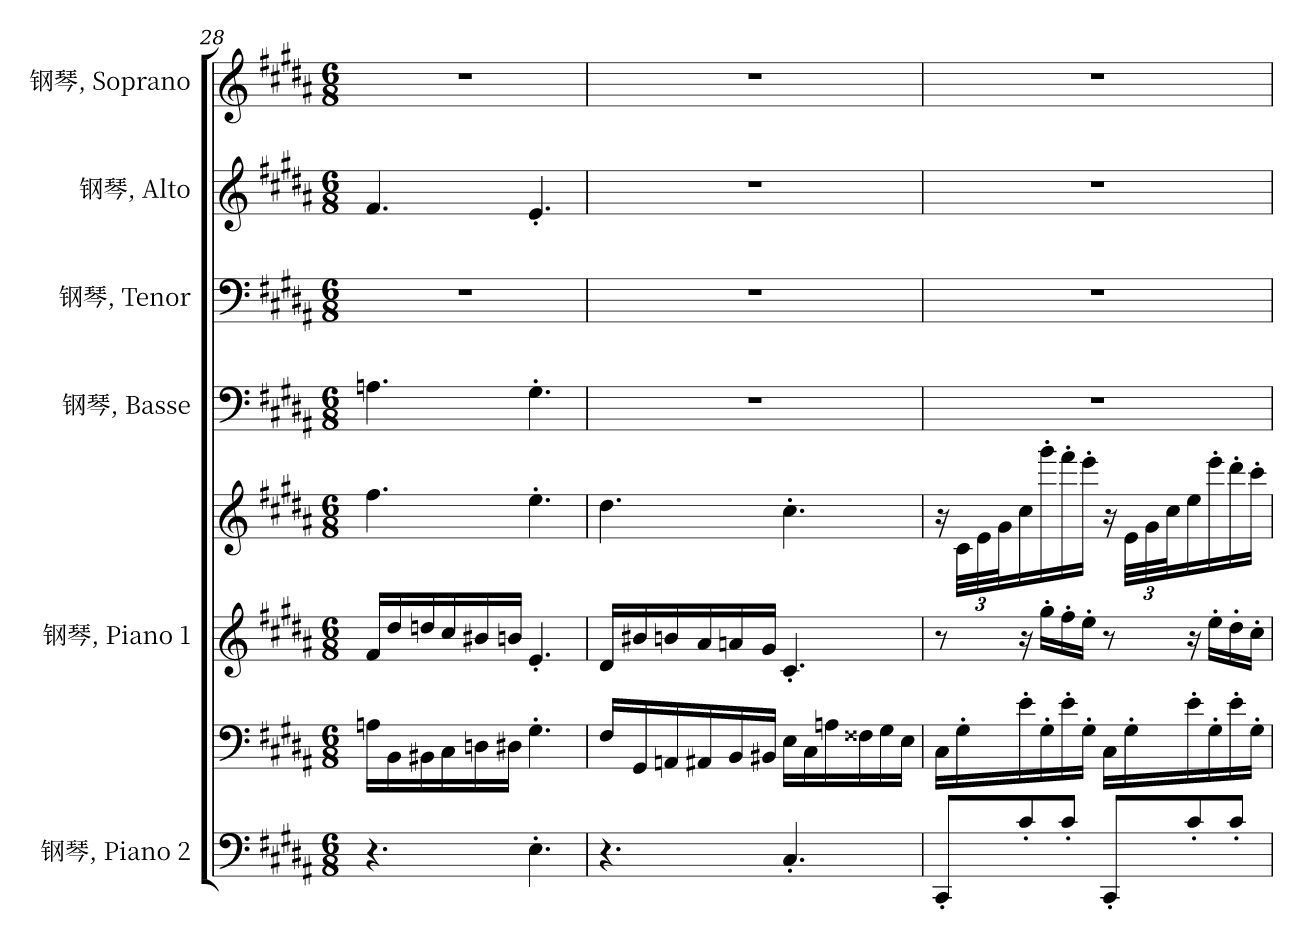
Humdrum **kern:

**kern	**kern	**kern	**kern	**kern	**kern	**kern	**kern
*part6	*part6	*part5	*part5	*part4	*part3	*part2	*part1
*staff8	*staff7	*staff6	*staff5	*staff4	*staff3	*staff2	*staff1
*I"钢琴, Piano 2	*	*I"钢琴, Piano 1	*	*I"钢琴, Basse	*I"钢琴, Tenor	*I"钢琴, Alto	*I"钢琴, Soprano
*I'Pno.	*	*I'Pno.	*	*	*	*	*
!!LO:PB:g=z
*clefF4	*clefF4	*clefG2	*clefG2	*clefF4	*clefF4	*clefG2	*clefG2
*k[f#c#g#d#a#]	*k[f#c#g#d#a#]	*k[f#c#g#d#a#]	*k[f#c#g#d#a#]	*k[f#c#g#d#a#]	*k[f#c#g#d#a#]	*k[f#c#g#d#a#]	*k[f#c#g#d#a#]
*M6/8	*M6/8	*M6/8	*M6/8	*M6/8	*M6/8	*M6/8	*M6/8
=28	=28	=28	=28	=28	=28	=28	=28
4.r	16An\LL	16f#/LL	4.ff#\	4.An\	2.r	4.f#/	2.r
.	16BB\	16dd#/	.	.	.	.	.
.	16BB#X\	16ddn/	.	.	.	.	.
.	16C#\	16cc#/	.	.	.	.	.
.	16Dn\	16b#X/	.	.	.	.	.
.	16D#X\JJ	16bn/JJ	.	.	.	.	.
4.E'\	4.G#'\	4.e'/	4.ee'\	4.G#'\	.	4.e'/	.
=29	=29	=29	=29	=29	=29	=29	=29
4.r	16F#/LL	16d#/LL	4.dd#\	2.r	2.r	2.r	2.r
.	16GG#/	16b#X/	.	.	.	.	.
.	16AAn/	16bn/	.	.	.	.	.
.	16AA#X/	16a#/	.	.	.	.	.
.	16BB/	16an/	.	.	.	.	.
.	16BB#X/JJ	16g#/JJ	.	.	.	.	.
4.C#'/	16E\LL	4.c#'/	4.cc#'\	.	.	.	.
.	16C#\	.	.	.	.	.	.
.	16An\	.	.	.	.	.	.
.	16F##X\	.	.	.	.	.	.
.	16G#\	.	.	.	.	.	.
.	16E\JJ	.	.	.	.	.	.
!!LO:PB:g=z
=30	=30	=30	=30	=30	=30	=30	=30
8CC#'/L	16C#\LL	8r	16r	2.r	2.r	2.r	2.r
*	*	*	*Xbrackettup	*	*	*	*
.	16G#'\	.	48c#\LLL	.	.	.	.
.	.	.	48e\	.	.	.	.
.	.	.	48g#\J	.	.	.	.
8c#'/	16e'\	16r	16cc#\	.	.	.	.
.	16G#'\	16gg#'\LL	16ggg#'\	.	.	.	.
8c#'/J	16e'\	16ff#'\	16fff#'\	.	.	.	.
.	16G#'\JJ	16ee'\JJ	16eee'\JJ	.	.	.	.
8CC#'/L	16C#\LL	8r	16r	.	.	.	.
.	16G#'\	.	48e\LLL	.	.	.	.
.	.	.	48g#\	.	.	.	.
.	.	.	48cc#\J	.	.	.	.
8c#'/	16e'\	16r	16ee\	.	.	.	.
.	16G#'\	16ee'\LL	16eee'\	.	.	.	.
8c#'/J	16e'\	16dd#'\	16ddd#'\	.	.	.	.
.	16G#'\JJ	16cc#'\JJ	16ccc#'\JJ	.	.	.	.
=	=	=	=	=	=	=	=
*-	*-	*-	*-	*-	*-	*-	*-
